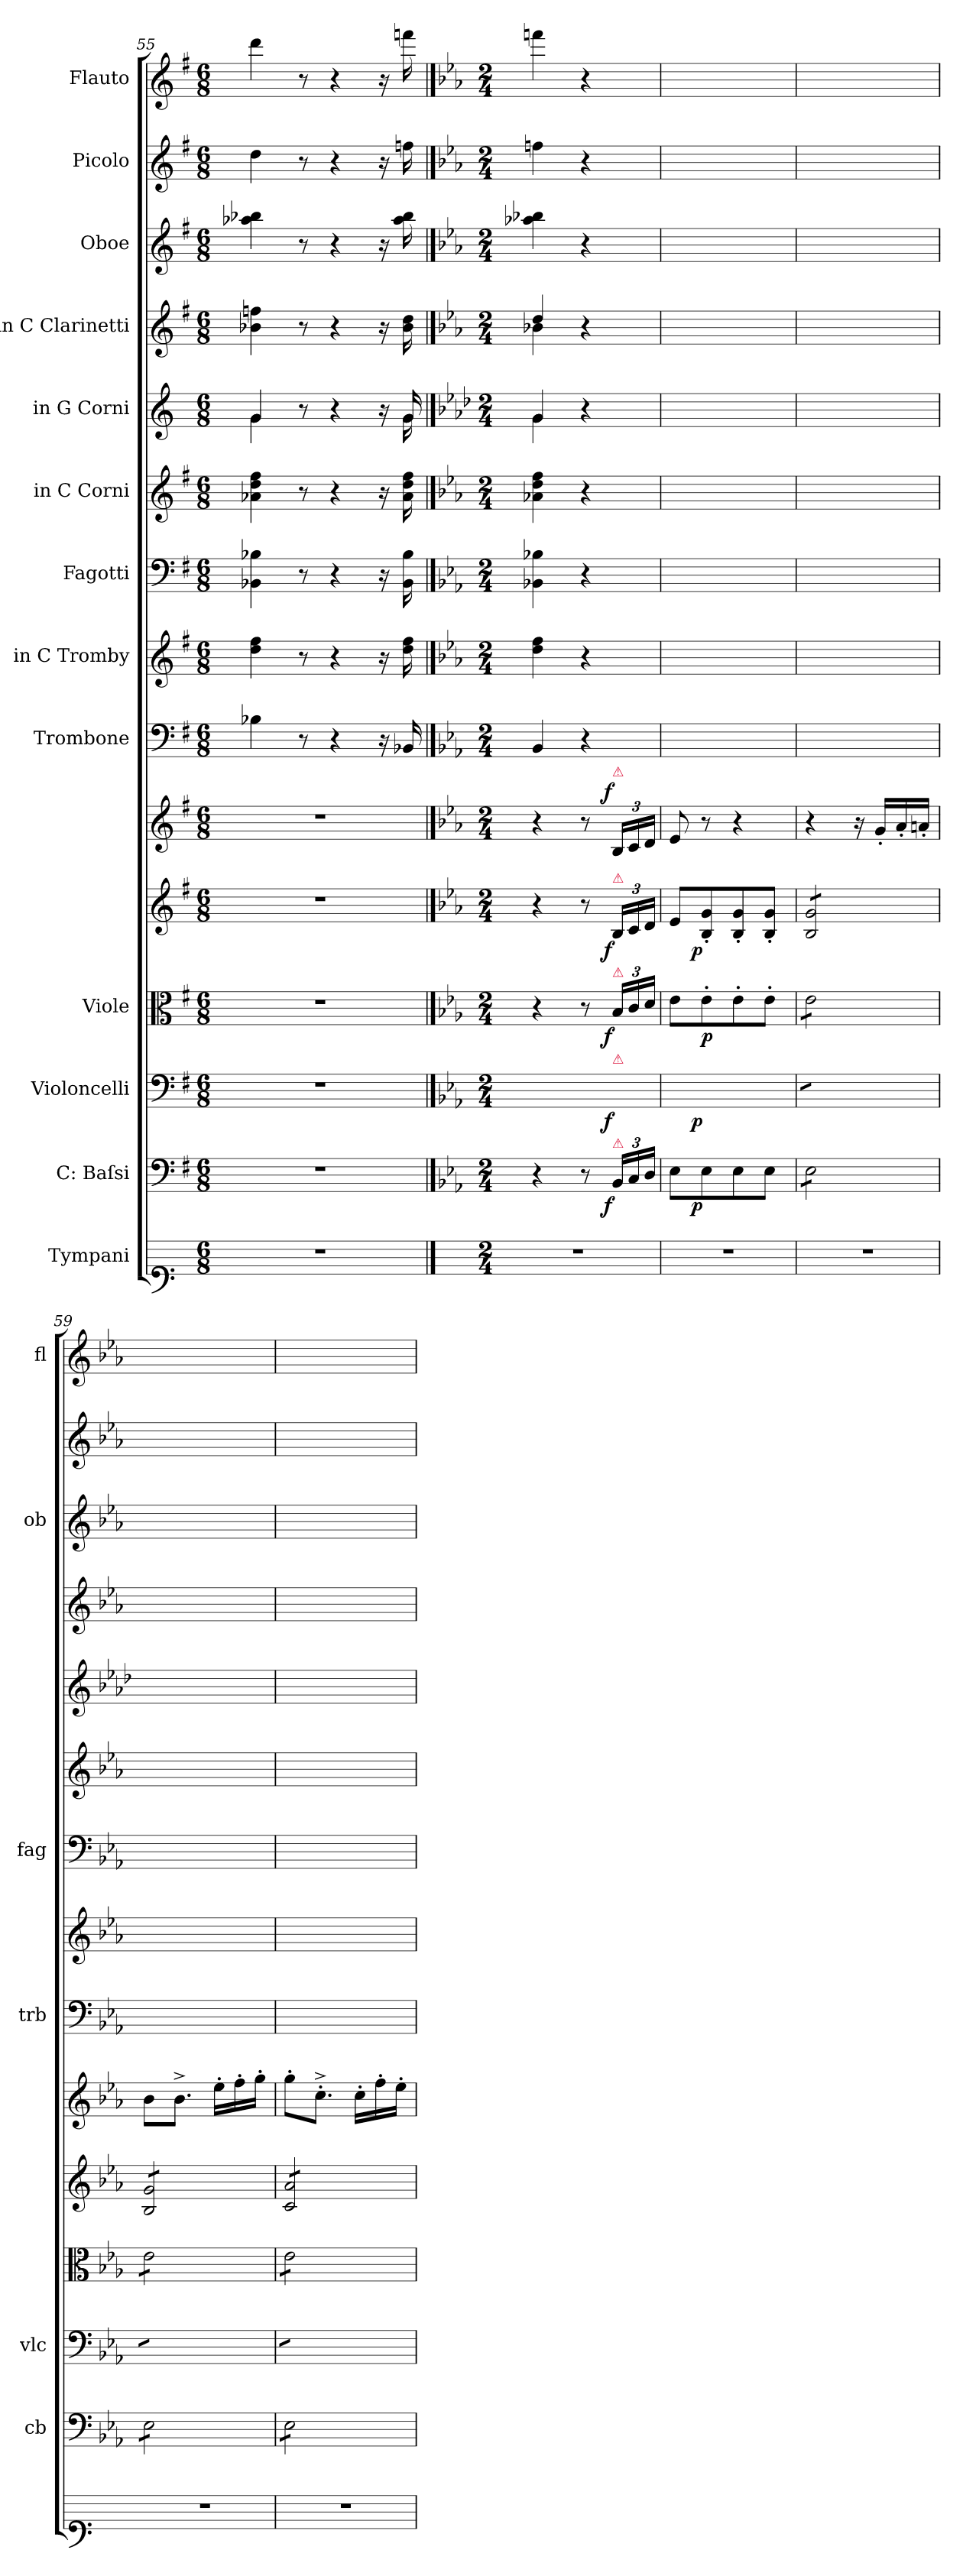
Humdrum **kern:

**kern	**kern	**dynam	**kern	**dynam	**kern	**dynam	**kern	**dynam	**kern	**dynam	**kern	**kern	**kern	**kern	**kern	**kern	**kern	**kern	**kern
*part15	*part14	*part14	*part13	*part13	*part12	*part12	*part11	*part11	*part10	*part10	*part9	*part8	*part7	*part6	*part5	*part4	*part3	*part2	*part1
*staff15	*staff14	*staff14	*staff13	*staff13	*staff12	*staff12	*staff11	*staff11	*staff10	*staff10	*staff9	*staff8	*staff7	*staff6	*staff5	*staff4	*staff3	*staff2	*staff1
*I"Tympani	*I"C: Baſsi	*	*I"Violoncelli	*	*I"Viole	*	*	*	*	*	*I"Trombone	*I"in C Tromby	*I"Fagotti	*I"in C Corni	*I"in G Corni	*I"in C Clarinetti	*I"Oboe	*I"Picolo	*I"Flauto
*	*I'cb	*	*I'vlc	*	*	*	*	*	*	*	*I'trb	*	*I'fag	*	*	*	*I'ob	*	*I'fl
*clefF1	*clefF4	*	*clefF4	*	*clefC3	*	*clefG2	*	*clefG2	*	*clefF4	*clefG2	*clefF4	*clefG2	*clefG2	*clefG2	*clefG2	*clefG2	*clefG2
*	*	*	*	*	*	*	*	*	*	*	*	*	*	*	*ITrd3c5	*	*	*	*
*k[]	*k[f#]	*	*k[f#]	*	*k[f#]	*	*k[f#]	*	*k[f#]	*	*k[f#]	*k[f#]	*k[f#]	*k[f#]	*k[f#]	*k[f#]	*k[f#]	*k[f#]	*k[f#]
*M6/8	*M6/8	*	*M6/8	*	*M6/8	*	*M6/8	*	*M6/8	*	*M6/8	*M6/8	*M6/8	*M6/8	*M6/8	*M6/8	*M6/8	*M6/8	*M6/8
=55	=55	=55	=55	=55	=55	=55	=55	=55	=55	=55	=55	=55	=55	=55	=55	=55	=55	=55	=55
*	*	*	*	*	*	*	*	*	*	*	*	*	*	*	*^	*	*	*	*
2.r	2.r	.	2.r	.	2.r	.	2.r	.	2.r	.	4B-X\	4dd\ 4ff#\	4BB-X\ 4B-X\	4a-X\ 4dd\ 4ff#\	4d/	4d\	4b-X\ 4ffn\	4aa-X\ 4bb-X\	4dd\	4ddd\
.	.	.	.	.	.	.	.	.	.	.	8r	8r	8r	8r	8r	8ryy	8r	8r	8r	8r
.	.	.	.	.	.	.	.	.	.	.	4r	4r	4r	4r	4r	4ryy	4r	4r	4r	4r
.	.	.	.	.	.	.	.	.	.	.	16r	16r	16r	16r	16r	16ryy	16r	16r	16r	16r
.	.	.	.	.	.	.	.	.	.	.	16BB-X/	16dd\ 16ff#\	16BB-\ 16B-\	16a-\ 16dd\ 16ff#\	16d/	16d\	16b-\ 16dd\	16aa-\ 16bb-\	16ffn\	16fffn\
==56	==56	==56	==56	==56	==56	==56	==56	==56	==56	==56	==56	==56	==56	==56	==56	==56	==56	==56	==56	==56
*k[]	*k[b-e-a-]	*	*k[b-e-a-]	*	*k[b-e-a-]	*	*k[b-e-a-]	*	*k[b-e-a-]	*	*k[b-e-a-]	*k[b-e-a-]	*k[b-e-a-]	*k[b-e-a-]	*k[b-e-a-]	*	*k[b-e-a-]	*k[b-e-a-]	*k[b-e-a-]	*k[b-e-a-]
*M2/4	*M2/4	*	*M2/4	*	*M2/4	*	*M2/4	*	*M2/4	*	*M2/4	*M2/4	*M2/4	*M2/4	*M2/4	*	*M2/4	*M2/4	*M2/4	*M2/4
*	*	*	*	*	*	*	*	*	*	*	*	*	*	*	*	*	*^	*	*	*
2r	4r	.	4ryy	.	4r	.	4r	.	4r	.	4BB-/	4dd\ 4ff\	4BB-X\ 4B-X\	4a-X\ 4dd\ 4ff\	4d/	4d\	4dd/	4b-X\	4aa-X\ 4bb-X\	4ffn\	4fffn\
.	8r	.	8ryy	.	8r	.	8r	.	8r	.	4r	4r	4r	4r	4r	4ryy	4r	4ryy	4r	4r	4r
!	!	!	!	!	!	!	!	!	!LO:TX:a:color=crimson:t=⚠	!	!	!	!	!	!	!	!	!	!	!	!
!	!	!	!	!	!	!	!LO:TX:a:color=crimson:t=⚠	!	!	!	!	!	!	!	!	!	!	!	!	!	!
!	!	!	!	!	!LO:TX:a:color=crimson:t=⚠	!	!	!	!	!	!	!	!	!	!	!	!	!	!	!	!
!	!	!	!LO:TX:a:color=crimson:t=⚠	!	!	!	!	!	!	!	!	!	!	!	!	!	!	!	!	!	!
!	!LO:TX:a:color=crimson:t=⚠	!	!	!	!	!	!	!	!	!	!	!	!	!	!	!	!	!	!	!	!
!	!	!LO:DY:rj	!	!LO:DY:rj	!	!LO:DY:rj	!	!LO:DY:rj	!	!LO:DY:a:rj	!	!	!	!	!	!	!	!	!	!	!
.	24BB-/LL	f	24BB-/LLyy	f	24B-/LL	f	24B-/LL	f	24B-/LL	f	.	.	.	.	.	.	.	.	.	.	.
.	24C/	.	24C/yy	.	24c/	.	24c/	.	24c/	.	.	.	.	.	.	.	.	.	.	.	.
.	24D/JJ	.	24D/JJyy	.	24d/JJ	.	24d/JJ	.	24d/JJ	.	.	.	.	.	.	.	.	.	.	.	.
*	*	*	*	*	*	*	*	*	*	*	*	*	*	*	*v	*v	*	*	*	*	*
*	*	*	*	*	*	*	*	*	*	*	*	*	*	*	*	*v	*v	*	*	*
=57	=57	=57	=57	=57	=57	=57	=57	=57	=57	=57	=57	=57	=57	=57	=57	=57	=57	=57	=57
2r	8E-\L	.	8E-\Lyy	.	8e-\L	.	8e-/L	.	8e-/	.	2ryy	2ryy	2ryy	2ryy	2ryy	2ryy	2ryy	2ryy	2ryy
!	!	!LO:DY:rj	!	!LO:DY:rj	!	!	!	!LO:DY:rj	!	!	!	!	!	!	!	!	!	!	!
.	8E-\	p	8E-\yy	p	8e-'\	p	8B-'/ 8g'/	p	8r	.	.	.	.	.	.	.	.	.	.
.	8E-\	.	8E-\yy	.	8e-'\	.	8B-'/ 8g'/	.	4r	.	.	.	.	.	.	.	.	.	.
.	8E-\J	.	8E-\Jyy	.	8e-'\J	.	8B-'/ 8g'/J	.	.	.	.	.	.	.	.	.	.	.	.
=58	=58	=58	=58	=58	=58	=58	=58	=58	=58	=58	=58	=58	=58	=58	=58	=58	=58	=58	=58
*	*tremolo	*	*	*	*	*	*	*	*	*	*	*	*	*	*	*	*	*	*
*	*	*	*tremolo	*	*	*	*	*	*	*	*	*	*	*	*	*	*	*	*
*	*	*	*	*	*tremolo	*	*	*	*	*	*	*	*	*	*	*	*	*	*
*	*	*	*	*	*	*	*tremolo	*	*	*	*	*	*	*	*	*	*	*	*
2r	8E-\L	.	8E-\yyL	.	8e-\L	.	8B-/ 8g/L	.	4r	.	2ryy	2ryy	2ryy	2ryy	2ryy	2ryy	2ryy	2ryy	2ryy
.	8E-\	.	8E-\yy	.	8e-\	.	8B-/ 8g/	.	.	.	.	.	.	.	.	.	.	.	.
.	8E-\	.	8E-\yy	.	8e-\	.	8B-/ 8g/	.	16r	.	.	.	.	.	.	.	.	.	.
.	.	.	.	.	.	.	.	.	16g'/LL	.	.	.	.	.	.	.	.	.	.
.	8E-\J	.	8E-\yyJ	.	8e-\J	.	8B-/ 8g/J	.	16a-'/	.	.	.	.	.	.	.	.	.	.
.	.	.	.	.	.	.	.	.	16an'/JJ	.	.	.	.	.	.	.	.	.	.
=59	=59	=59	=59	=59	=59	=59	=59	=59	=59	=59	=59	=59	=59	=59	=59	=59	=59	=59	=59
2r	8E-\L	.	8E-\yyL	.	8e-\L	.	8B-/ 8g/L	.	8b-\L	.	2ryy	2ryy	2ryy	2ryy	2ryy	2ryy	2ryy	2ryy	2ryy
.	8E-\	.	8E-\yy	.	8e-\	.	8B-/ 8g/	.	8.b-^\J	.	.	.	.	.	.	.	.	.	.
.	8E-\	.	8E-\yy	.	8e-\	.	8B-/ 8g/	.	.	.	.	.	.	.	.	.	.	.	.
.	.	.	.	.	.	.	.	.	16ee-'\LL	.	.	.	.	.	.	.	.	.	.
.	8E-\J	.	8E-\yyJ	.	8e-\J	.	8B-/ 8g/J	.	16ff'\	.	.	.	.	.	.	.	.	.	.
.	.	.	.	.	.	.	.	.	16gg'\JJ	.	.	.	.	.	.	.	.	.	.
=60	=60	=60	=60	=60	=60	=60	=60	=60	=60	=60	=60	=60	=60	=60	=60	=60	=60	=60	=60
2r	8E-\L	.	8E-\yyL	.	8e-\L	.	8c/ 8a-/L	.	8gg'\L	.	2ryy	2ryy	2ryy	2ryy	2ryy	2ryy	2ryy	2ryy	2ryy
.	8E-\	.	8E-\yy	.	8e-\	.	8c/ 8a-/	.	8.cc'^<\J	.	.	.	.	.	.	.	.	.	.
.	8E-\	.	8E-\yy	.	8e-\	.	8c/ 8a-/	.	.	.	.	.	.	.	.	.	.	.	.
.	.	.	.	.	.	.	.	.	16cc'\LL	.	.	.	.	.	.	.	.	.	.
.	8E-\J	.	8E-\yyJ	.	8e-\J	.	8c/ 8a-/J	.	16ff'\	.	.	.	.	.	.	.	.	.	.
*	*	*	*	*	*	*	*Xtremolo	*	*	*	*	*	*	*	*	*	*	*	*
*	*	*	*	*	*Xtremolo	*	*	*	*	*	*	*	*	*	*	*	*	*	*
*	*	*	*Xtremolo	*	*	*	*	*	*	*	*	*	*	*	*	*	*	*	*
*	*Xtremolo	*	*	*	*	*	*	*	*	*	*	*	*	*	*	*	*	*	*
.	.	.	.	.	.	.	.	.	16ee-'\JJ	.	.	.	.	.	.	.	.	.	.
=	=	=	=	=	=	=	=	=	=	=	=	=	=	=	=	=	=	=	=
*-	*-	*-	*-	*-	*-	*-	*-	*-	*-	*-	*-	*-	*-	*-	*-	*-	*-	*-	*-
